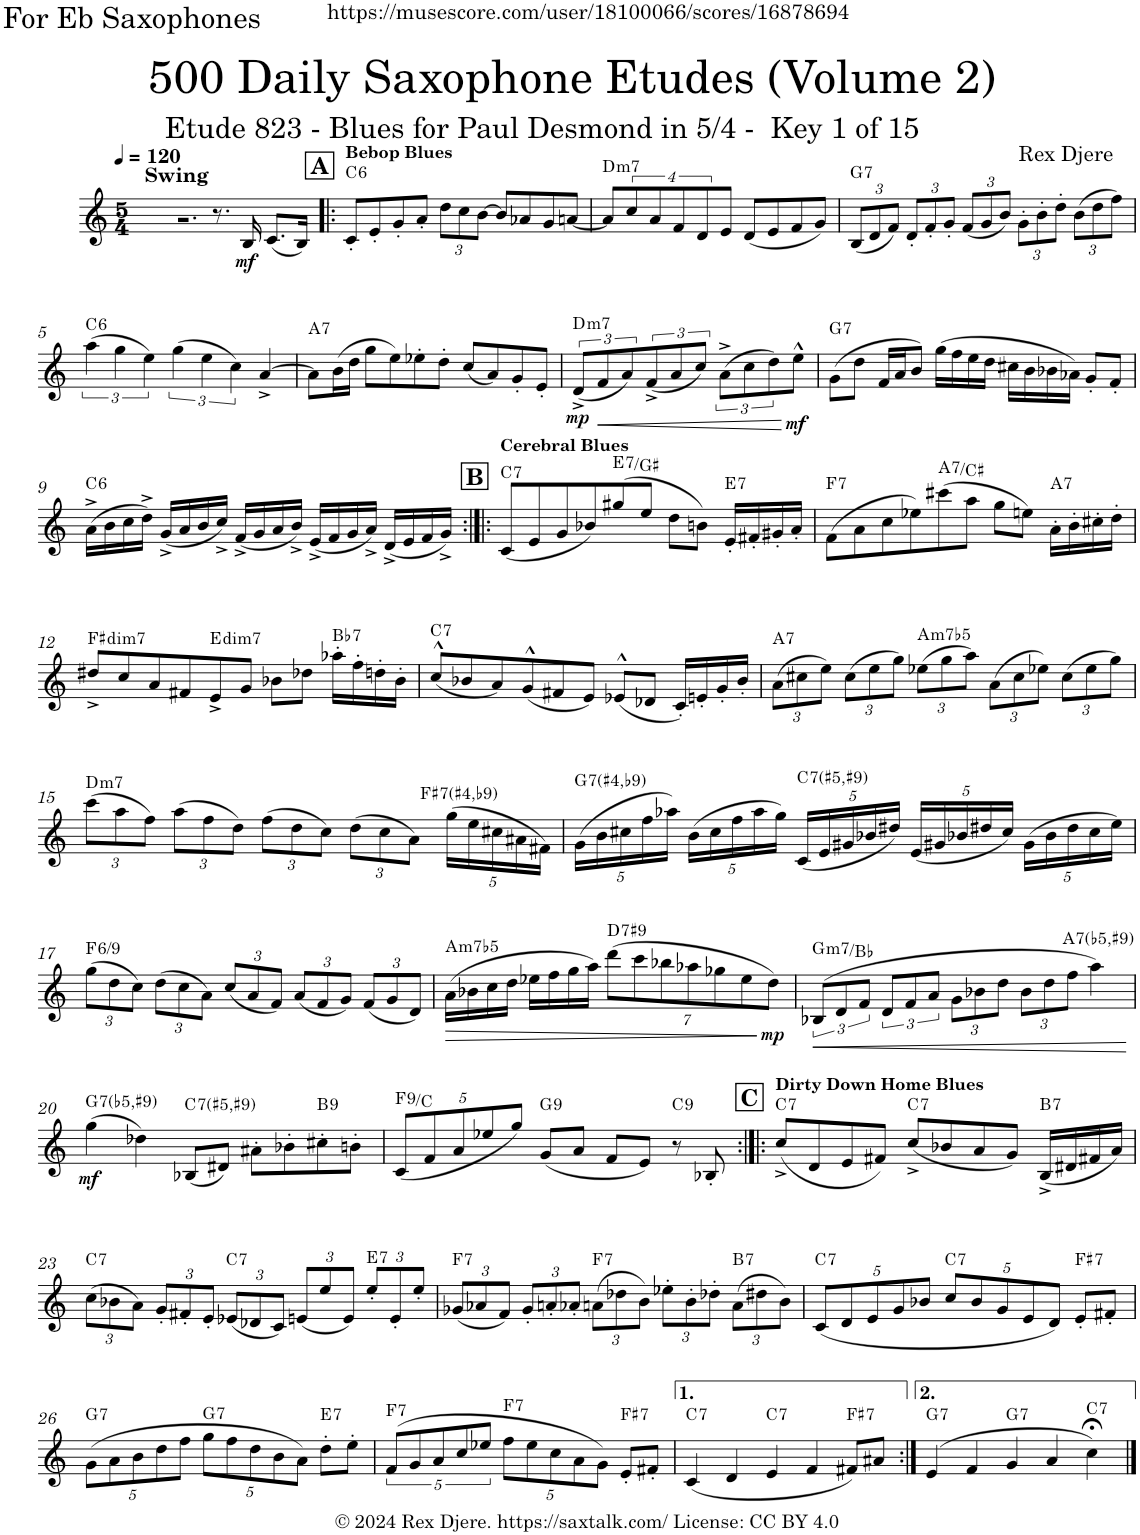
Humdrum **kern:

**kern	**dynam	**harte
*part1	*part1	*part1
*staff1	*staff1	*
*I"Alto Saxophone	*	*
*I'A. Sax.	*	*
*clefG2	*	*
*Trd5c9	*	*
*k[]	*	*
*M5/4	*	*
*MM120	*	*
=1	=1	=1
!LO:TX:a:B:t=Swing	!	!
2.rg	.	.
8.r	.	.
!	!LO:DY:b	!
16B/	mf	.
(8.c/L	.	.
16B/Jk)	.	.
!!LO:REH:place=s1:a:B:cj:fs=14:t=A
=2!|:	=2!|:	=2!|:
!LO:TX:a:B:t=Bebop Blues	!	!LO:H:kt=6
8c'/L	.	C:maj6
8e'/	.	.
8g'/	.	.
8a'/J	.	.
*Xbrackettup	*	*
12dd\L	.	.
12cc\	.	.
[12b\J	.	.
8b/L]	.	.
8a-X/	.	.
8g/	.	.
[8an/J	.	.
=3	=3	=3
!	!	!LO:H:kt=m7
8a/L]	.	D:min7
8cc/	.	.
8a/	.	.
8f/	.	.
8d/	.	.
8e/J	.	.
(8d/L	.	.
8e/	.	.
8f/	.	.
8g/J)	.	.
=4	=4	=4
!	!	!LO:H:kt=7
(12B/L	.	G:7
12d/	.	.
12f/J)	.	.
12d'/L	.	.
12f'/	.	.
12g'/J	.	.
(12f/L	.	.
12g/	.	.
12b/J)	.	.
12g'\L	.	.
12b'\	.	.
12dd'\J	.	.
(12b\L	.	.
12dd\	.	.
12ff\J)	.	.
!!LO:LB:g=z
=5	=5	=5
*brackettup	*	*
!	!	!LO:H:kt=6
(6aa\	.	C:maj6
6gg\	.	.
6ee\)	.	.
(6gg\	.	.
6ee\	.	.
6cc\)	.	.
[4a^/	.	.
=6	=6	=6
!	!	!LO:H:kt=7
8a\L]	.	A:7
(16b\L	.	.
16dd\JJ	.	.
8gg\L	.	.
8ee\)	.	.
8ee-X'\	.	.
8dd'\J	.	.
(8cc/L	.	.
8a/)	.	.
8g'/	.	.
8e'/J	.	.
=7	=7	=7
!	!LO:DY:b	!LO:H:kt=m7
(8d^/L	mp	D:min7
!	!LO:HP:b	!
8f/	<	.
8a/)	.	.
(8f^/	.	.
8a/	.	.
8cc/J)	.	.
(8a^\L	.	.
8cc\	.	.
8dd\)	.	.
!	!LO:DY:n=1:b	!
8ee^^\J	[ mf	.
=8	=8	=8
!	!	!LO:H:kt=7
(8g\L	.	G:7
8dd\J	.	.
16f/LL	.	.
16a/J	.	.
8b/J)	.	.
(16gg\LL	.	.
16ff\	.	.
16ee\	.	.
16dd\JJ	.	.
16cc#X\LL	.	.
16b\	.	.
16b-X\	.	.
16a-X\JJ)	.	.
8g'/L	.	.
8f'/J	.	.
!!LO:LB:g=z
=9	=9	=9
!	!	!LO:H:kt=6
(16a^\LL	.	C:maj6
16b\	.	.
16cc\	.	.
16dd^\JJ)	.	.
(16g^/LL	.	.
16a/	.	.
16b/	.	.
16cc^/JJ)	.	.
(16f^/LL	.	.
16g/	.	.
16a/	.	.
16b^/JJ)	.	.
(16e^/LL	.	.
16f/	.	.
16g/	.	.
16a^/JJ)	.	.
(16d^/LL	.	.
16e/	.	.
16f/	.	.
16g^/JJ)	.	.
!!LO:REH:place=s1:a:B:cj:fs=14:t=B
=10:|!|:	=10:|!|:	=10:|!|:
!LO:TX:a:B:t=Cerebral Blues	!	!LO:H:kt=7
(8c/L	.	C:7
8e/	.	.
8g/	.	.
8b-X/)	.	.
!	!	!LO:H:kt=7
(8gg#X/	.	E:7/3
8ee/J	.	.
8dd\L	.	.
8bn\J)	.	.
!	!	!LO:H:kt=7
16e'/LL	.	E:7
16f#X'/	.	.
16g#X'/	.	.
16a'/JJ	.	.
=11	=11	=11
!	!	!LO:H:kt=7
(8f\L	.	F:7
8a\	.	.
8cc\	.	.
8ee-X\)	.	.
!	!	!LO:H:kt=7
(8ccc#X\	.	A:7/3
8aa\J	.	.
8gg\L	.	.
8een\J)	.	.
!	!	!LO:H:kt=7
16a'\LL	.	A:7
16b'\	.	.
16cc#X'\	.	.
16dd'\JJ	.	.
!!LO:LB:g=z
=12	=12	=12
*k[]	*	*
!	!	!LO:H:kt=dim7
8dd#X^/L	.	F#:dim7
8cc/	.	.
8a/	.	.
8f#X/	.	.
!	!	!LO:H:kt=dim7
8e^/	.	E:dim7
8g/J	.	.
8b-X\L	.	.
8dd-X\J	.	.
!	!	!LO:H:kt=7
16aa-X'\LL	.	Bb:7
16ff'\	.	.
16ddn'\	.	.
16b-'\JJ	.	.
=13	=13	=13
!	!	!LO:H:kt=7
(8cc^^/L	.	C:7
8b-X/	.	.
8a/)	.	.
(8g^^/	.	.
8f#X/	.	.
8e/J)	.	.
(8e-X^^/L	.	.
8d-X/J	.	.
16c'/LL)	.	.
16en'/	.	.
16g'/	.	.
16b-'/JJ	.	.
=14	=14	=14
*Xbrackettup	*	*
!	!	!LO:H:kt=7
(12a\L	.	A:7
12cc#X\	.	.
12ee\J)	.	.
(12cc#\L	.	.
12ee\	.	.
12gg\J)	.	.
!	!	!LO:H:kt=m7b5
(12ee-X\L	.	A:hdim7
12gg\	.	.
12aa\J)	.	.
(12a\L	.	.
12cc#\	.	.
12ee-X\J)	.	.
(12cc#\L	.	.
12ee-\	.	.
12gg\J)	.	.
!!LO:LB:g=z
=15	=15	=15
!	!	!LO:H:kt=m7
(12ccc\L	.	D:min7
12aa\	.	.
12ff\J)	.	.
(12aa\L	.	.
12ff\	.	.
12dd\J)	.	.
(12ff\L	.	.
12dd\	.	.
12cc\J)	.	.
(12dd\L	.	.
12cc\	.	.
12a\J)	.	.
!	!	!LO:H:kt=7
(20gg\LL	.	F#:7(#4,b9)
20ee\	.	.
20cc#X\	.	.
20a#X\	.	.
20f#X\JJ)	.	.
=16	=16	=16
!	!	!LO:H:kt=7
(20g\LL	.	G:7(#4,b9)
20b\	.	.
20cc#X\	.	.
20ff\	.	.
20aa-X\JJ)	.	.
(20b\LL	.	.
20cc#\	.	.
20ff\	.	.
20aa-\	.	.
20gg\JJ)	.	.
!	!	!LO:H:kt=7
(20c/LL	.	C:(3,#5,b7,#9)
20e/	.	.
20g#X/	.	.
20b-X/	.	.
20dd#X/JJ)	.	.
(20e/LL	.	.
20g#X/	.	.
20b-X/	.	.
20dd#X/	.	.
20cc#/JJ)	.	.
(20g#\LL	.	.
20b-\	.	.
20dd#\	.	.
20cc#\	.	.
20ee\JJ)	.	.
!!LO:LB:g=z
=17	=17	=17
!	!	!LO:H:kt=/6
(12gg\L	.	F:maj6(9)
12dd\	.	.
12cc\J)	.	.
(12dd\L	.	.
12cc\	.	.
12a\J)	.	.
(12cc/L	.	.
12a/	.	.
12f/J)	.	.
(12a/L	.	.
12f/	.	.
12g/J)	.	.
(12f/L	.	.
12g/	.	.
12d/J)	.	.
=18	=18	=18
!	!LO:HP:b	!LO:H:kt=m7b5
(16a\LL	>	A:hdim7
16b-X\	.	.
16cc\	.	.
16dd\JJ	.	.
16ee-X\LL	.	.
16ff\	.	.
16gg\	.	.
16aa\JJ)	.	.
!	!	!LO:H:kt=7
(28%3ddd\L	.	D:7(#9)
28%3ccc\	.	.
28%3bb-X\	.	.
28%3aa-X\	.	.
28%3gg-X\	.	.
28%3ee-\	.	.
!	!LO:DY:n=1:b	!
28%3dd\J)	] mp	.
=19	=19	=19
*brackettup	*	*
!	!LO:HP:b	!LO:H:kt=m7
(12B-X/L	<	G:min7/b3
12d/	.	.
12f/J	.	.
12d/L	.	.
12f/	.	.
12a/J	.	.
*Xbrackettup	*	*
12g\L	.	.
12b-X\	.	.
12dd\J	.	.
12b-\L	.	.
12dd\	.	.
12ff\J	.	.
!	!	!LO:H:kt=7
4aa\)	.	A:(3,b5,b7,#9)
.	[	.
!!LO:LB:g=z
=20	=20	=20
*k[]	*	*
!	!LO:DY:b	!LO:H:kt=7
(4gg\	mf	G:(3,b5,b7,#9)
4dd-X\)	.	.
!	!	!LO:H:kt=7
(8B-X/L	.	C:(3,#5,b7,#9)
8d#X/J)	.	.
8a#X'\L	.	.
8b-X'\	.	.
!	!	!LO:H:kt=9
8cc#X'\	.	B:9
8bn'\J	.	.
=21	=21	=21
!	!	!LO:H:kt=9
(10c/L	.	F:9/5
10f/	.	.
10a/	.	.
10ee-X/	.	.
10gg/J)	.	.
!	!	!LO:H:kt=9
(8g/L	.	G:9
8a/J	.	.
8f/L	.	.
8e/J)	.	.
!	!	!LO:H:kt=9
8r	.	C:9
8B-X'/	.	.
!!LO:REH:place=s1:a:B:cj:fs=14:t=C
=22:|!|:	=22:|!|:	=22:|!|:
!LO:TX:a:B:t=Dirty Down Home Blues	!	!LO:H:kt=7
(8cc^/L	.	C:7
8d/	.	.
8e/	.	.
8f#X/J)	.	.
!	!	!LO:H:kt=7
(8cc^/L	.	C:7
8b-X/	.	.
8a/	.	.
8g/J)	.	.
!	!	!LO:H:kt=7
(16B^/LL	.	B:7
16d#X/	.	.
16f#X/	.	.
16a/JJ)	.	.
!!LO:LB:g=z
=23	=23	=23
!	!	!LO:H:kt=7
(12cc\L	.	C:7
12b-X\	.	.
12a\J)	.	.
12g'/L	.	.
12f#X'/	.	.
12e'/J	.	.
!	!	!LO:H:kt=7
(12e-X/L	.	C:7
12d-X/	.	.
12c/J)	.	.
(12en/L	.	.
12ee/	.	.
12e/J)	.	.
!	!	!LO:H:kt=7
12ee'/L	.	E:7
12e'/	.	.
12ee'/J	.	.
=24	=24	=24
!	!	!LO:H:kt=7
(12g-X/L	.	F:7
12a-X/	.	.
12f/J)	.	.
12g-'/L	.	.
12an'/	.	.
12a-X'/J	.	.
!	!	!LO:H:kt=7
(12an\L	.	F:7
12dd-X\	.	.
12b\J)	.	.
12ee-X'\L	.	.
12b'\	.	.
12dd-X'\J	.	.
!	!	!LO:H:kt=7
(12a\L	.	B:7
12dd#X\	.	.
12b\J)	.	.
=25	=25	=25
!	!	!LO:H:kt=7
(10c/L	.	C:7
10d/	.	.
10e/	.	.
10g/	.	.
10b-X/J	.	.
!	!	!LO:H:kt=7
10cc/L	.	C:7
10b-/	.	.
10g/	.	.
10e/	.	.
10d/J)	.	.
!	!	!LO:H:kt=7
8e'/L	.	F#:7
8f#X'/J	.	.
!!LO:LB:g=z
=26	=26	=26
!	!	!LO:H:kt=7
(10g\L	.	G:7
10a\	.	.
10b\	.	.
10dd\	.	.
10ff\J	.	.
!	!	!LO:H:kt=7
10gg\L	.	G:7
10ff\	.	.
10dd\	.	.
10b\	.	.
10a\J)	.	.
!	!	!LO:H:kt=7
8dd'\L	.	E:7
8ee'\J	.	.
=27	=27	=27
*brackettup	*	*
!	!	!LO:H:kt=7
(10f/L	.	F:7
10g/	.	.
10a/	.	.
10cc/	.	.
10ee-X/J	.	.
*Xbrackettup	*	*
!	!	!LO:H:kt=7
10ff\L	.	F:7
10ee-\	.	.
10cc\	.	.
10a\	.	.
10g\J)	.	.
!	!	!LO:H:kt=7
8e'/L	.	F#:7
8f#X'/J	.	.
=28	=28	=28
!	!	!LO:H:kt=7
(4c/	.	C:7
4d/	.	.
!	!	!LO:H:kt=7
4e/	.	C:7
4f/	.	.
!	!	!LO:H:kt=7
8f#X/L)	.	F#:7
8a#X/J	.	.
=29:|!	=29:|!	=29:|!
!	!	!LO:H:kt=7
(4e/	.	G:7
4f/	.	.
!	!	!LO:H:kt=7
4g/	.	G:7
4a/	.	.
!	!	!LO:H:kt=7
4cc;<\)	.	C:7
==	==	==
*-	*-	*-
